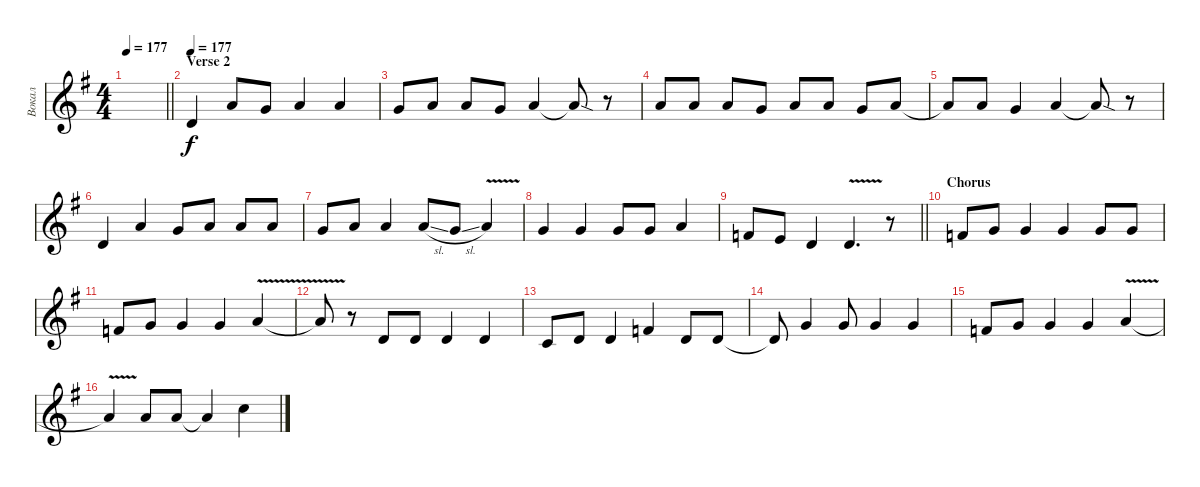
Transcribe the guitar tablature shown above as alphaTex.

\track ("Вокал" "Вокал") {instrument trumpet}
\staff {score}
\tuning (E4 B3 G3 D3 A2 E2) {hide}
\ts (4 4)
\tempo 177
\clef g2
\barLineRight lightlight
\ks eminor
|
\section ("" "Verse 2")
\tempo 177
3.2.4 5.1.8 3.1.8 5.1.4 5.1.4 |
3.1.8 5.1.8 5.1.8 3.1.8 5.1.4 5.1{sod t}.8 r.8 |
5.1.8 5.1.8 5.1.8 3.1.8 5.1.8 5.1.8 3.1.8 5.1.8 |
5.1{t}.8 5.1.8 3.1.4 5.1.4 5.1{sod t}.8 r.8 |
3.2.4 5.1.4 3.1.8 5.1.8 5.1.8 5.1.8 |
3.1.8 5.1.8 5.1.4 5.1{sl}.8 3.1{sl}.8 5.1{v}.4 |
3.1.4 3.1.4 3.1.8 3.1.8 5.1.4 |
\barLineRight lightlight
1.1.8 0.1.8 3.2.4 3.2{v}.4{d} r.8 |
\section ("" "Chorus")
1.1.8 3.1.8 3.1.4 3.1.4 3.1.8 3.1.8 |
1.1.8 3.1.8 3.1.4 3.1.4 5.1{v}.4 |
5.1{t}.8 r.8 3.2.8 3.2.8 3.2.4 3.2.4 |
1.2.8 3.2.8 3.2.4 6.2.4 3.2.8 3.2.8 |
3.2{t}.8 3.1.4 3.1.8 3.1.4 3.1.4 |
1.1.8 3.1.8 3.1.4 3.1.4 5.1{v}.4 |
5.1{t}.4 5.1.8 5.1.8 5.1{t}.4 8.1.4
